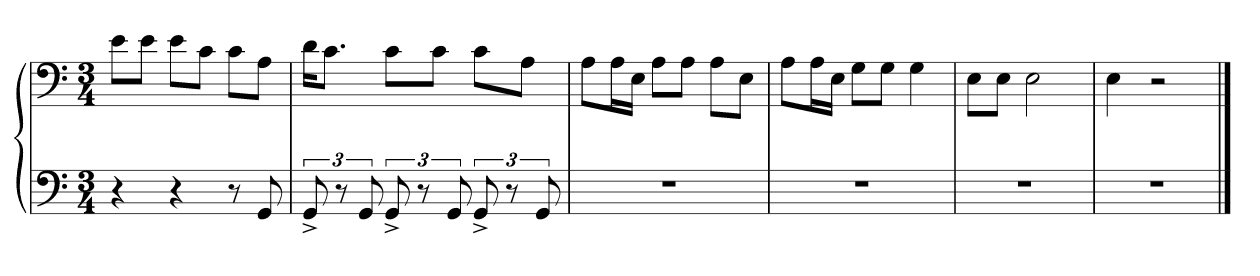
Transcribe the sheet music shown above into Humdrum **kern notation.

**kern	**kern
*part1	*part1
*staff2	*staff1
*clefF4	*clefF4
*k[]	*k[]
*M3/4	*M3/4
=1	=1
4r	8e\L
.	8e\J
4r	8e\L
.	8c\J
8r	8c\L
8GG/	8A\J
=2	=2
12GG^/	16d\KL
.	8.c\J
12r	.
12GG/	.
12GG^/	8c\L
12r	.
.	8c\J
12GG/	.
12GG^/	8c\L
12r	.
.	8A\J
12GG/	.
=3	=3
2.r	8A\L
.	16A\L
.	16E\JJ
.	8A\L
.	8A\J
.	8A\L
.	8E\J
=4	=4
2.r	8A\L
.	16A\L
.	16E\JJ
.	8G\L
.	8G\J
.	4G\
=5	=5
2.r	8E\L
.	8E\J
.	2E\
=6	=6
2.r	4E\
.	2r
==	==
*-	*-
